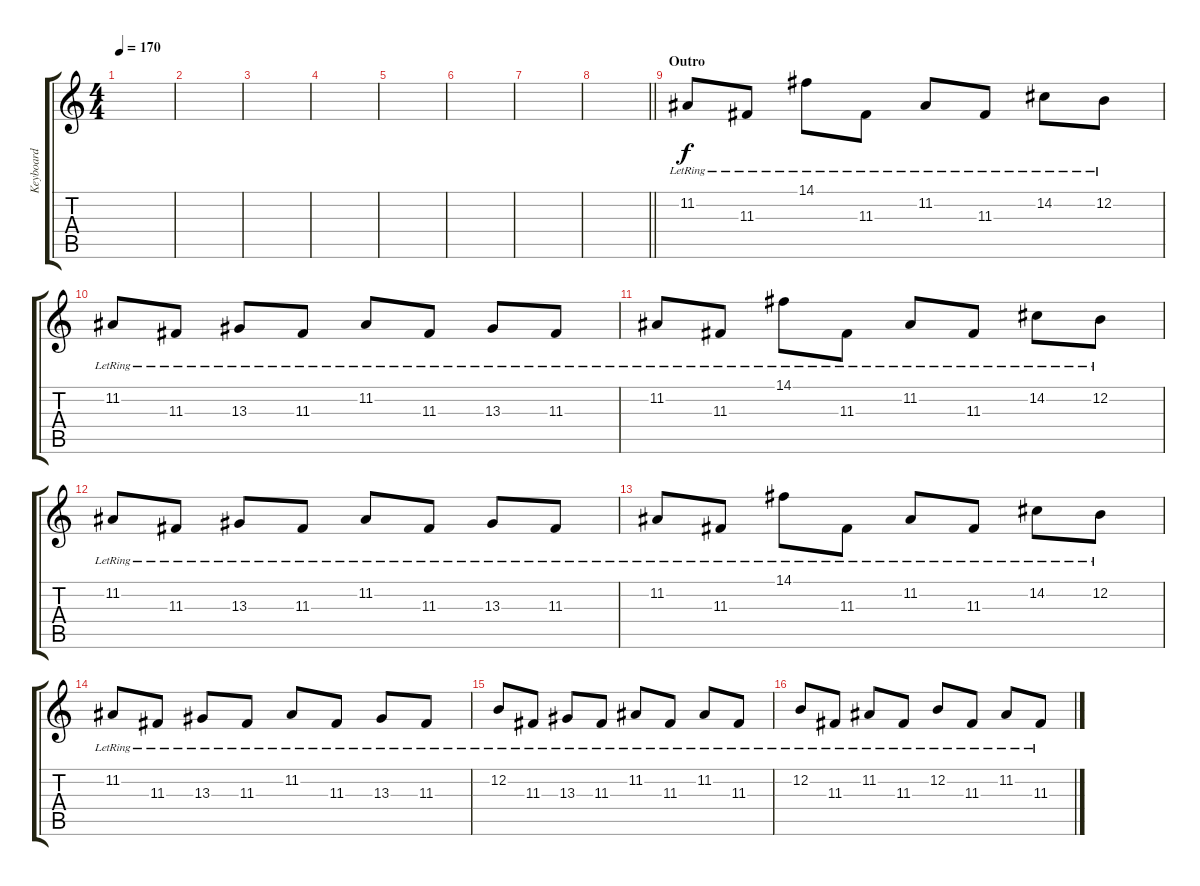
\track ("Keyboard" "Keyboard") {instrument honkytonkpiano}
\staff {score tabs}
\tuning (E4 B3 G3 D3 A2 E2) {hide}
\ts (4 4)
\tempo 170
\clef g2
\ks c
|
|
|
|
|
|
|
\barLineRight lightlight
|
\section ("" "Outro")
11.2{lr}.8 11.3{lr}.8 14.1{lr}.8 11.3{lr}.8 11.2{lr}.8 11.3{lr}.8 14.2{lr}.8 12.2{lr}.8 |
11.2{lr}.8 11.3{lr}.8 13.3{lr}.8 11.3{lr}.8 11.2{lr}.8 11.3{lr}.8 13.3{lr}.8 11.3{lr}.8 |
11.2{lr}.8 11.3{lr}.8 14.1{lr}.8 11.3{lr}.8 11.2{lr}.8 11.3{lr}.8 14.2{lr}.8 12.2{lr}.8 |
11.2{lr}.8 11.3{lr}.8 13.3{lr}.8 11.3{lr}.8 11.2{lr}.8 11.3{lr}.8 13.3{lr}.8 11.3{lr}.8 |
11.2{lr}.8 11.3{lr}.8 14.1{lr}.8 11.3{lr}.8 11.2{lr}.8 11.3{lr}.8 14.2{lr}.8 12.2{lr}.8 |
11.2{lr}.8 11.3{lr}.8 13.3{lr}.8 11.3{lr}.8 11.2{lr}.8 11.3{lr}.8 13.3{lr}.8 11.3{lr}.8 |
12.2{lr}.8 11.3{lr}.8 13.3{lr}.8 11.3{lr}.8 11.2{lr}.8 11.3{lr}.8 11.2{lr}.8 11.3{lr}.8 |
12.2{lr}.8 11.3{lr}.8 11.2{lr}.8 11.3{lr}.8 12.2{lr}.8 11.3{lr}.8 11.2{lr}.8 11.3{lr}.8
